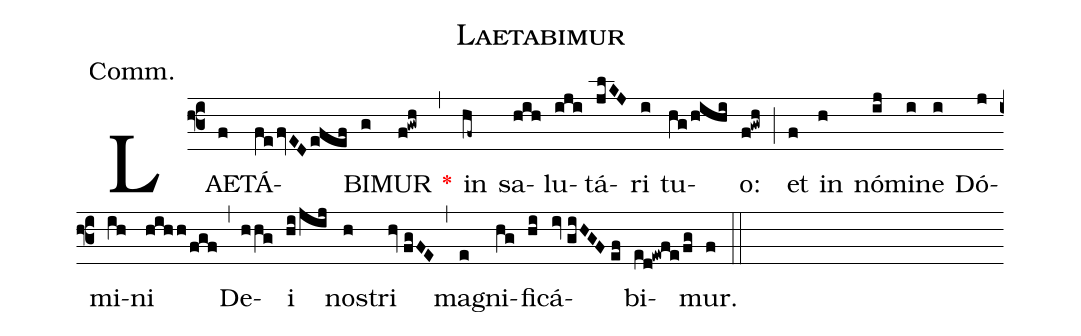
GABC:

name:Laetabimur;
annotation:Comm.;
mode:II.;
office-part:Communion;
%%
(f3) LAE(f)TÁ(fefvEDefef)BI(g)MUR(f!gwh) <v>\red{*}</v>(,) in(hf~) sa(hih)lu(iji)tá(jlKJ)ri(i) tu(hg/hihi)o:(f!gwh) (;) et(f) in(h) nó(ij)mi(i)ne(i) Dó(j)mi(ih)ni(hihh/fgf) (,) De(hhg)i(hi/jij) nos(h)tri(hv//fgFE) (,) ma(e)gni(hg)fi(hi)cá(iv//giHGF//ef)bi(ed!ewfe/fg)mur.(f) (::)
